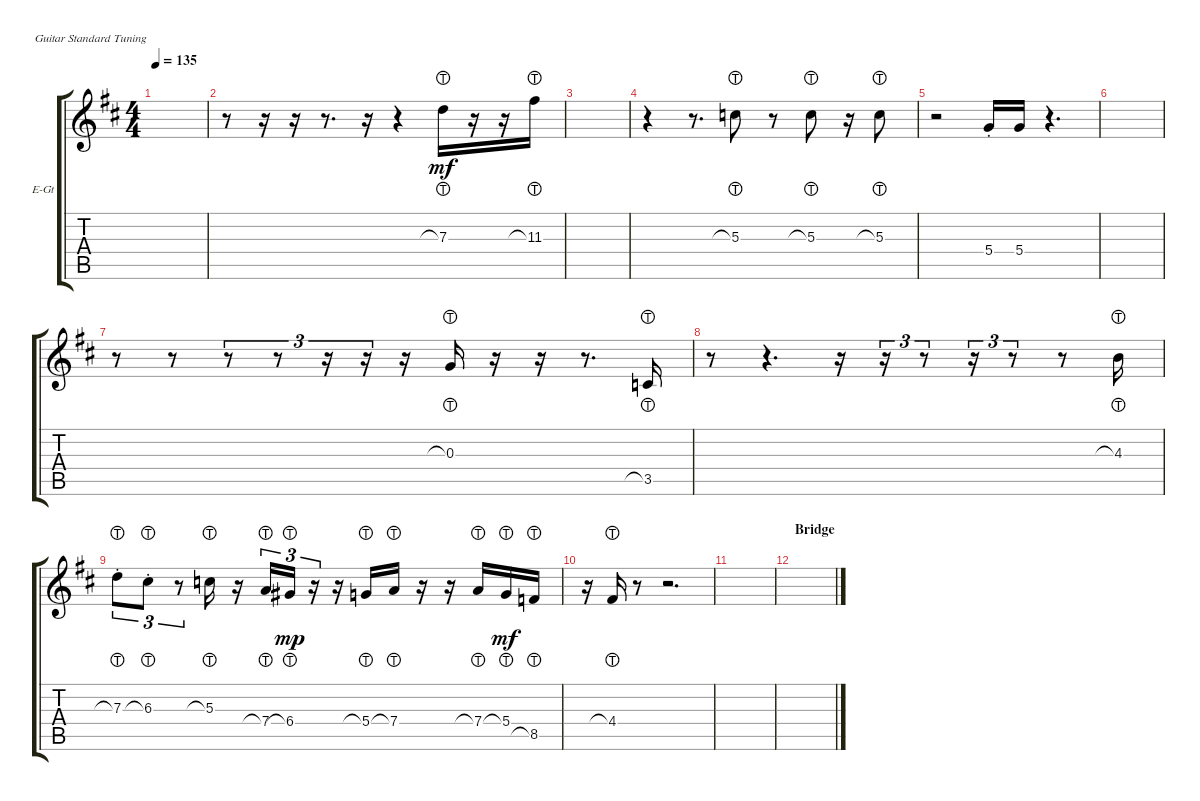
\bracketExtendMode groupsimilarinstruments
\firstSystemTrackNameOrientation horizontal
\otherSystemsTrackNameOrientation horizontal
\track ("Guitar2" "E-Gt") {instrument electricguitarclean}
\staff {score tabs}
\tuning (E4 B3 G3 D3 A2 E2)
\ts (4 4)
\tempo 135
\clef g2
\ks d
|
r.8 r.16 r.16 r.8{d} r.16 r.4 7.3{lht}.16{dy mf} r.16 r.16 11.3{lht}.16 |
|
r.4 r.8{d} 5.3{lht}.8 r.8 5.3{lht}.8 r.16 5.3{lht}.8 |
r.2 5.4{st}.16 5.4.16 r.4{d} |
|
r.8 r.8 r.8{tu (3 2)} r.8{tu (3 2)} r.16{tu (3 2)} r.16{tu (3 2)} r.16 0.3{lht}.16 r.16 r.16 r.8{d} 3.5{lht}.16 |
r.8 r.4{d} r.16 r.16{tu (3 2)} r.8{tu (3 2)} r.16{tu (3 2)} r.8{tu (3 2)} r.8 4.3{lht}.16 |
7.3{lht st}.8{tu (3 2)} 6.3{lht st}.8{tu (3 2)} r.8{tu (3 2)} 5.3{lht}.16 r.16 7.4{lht}.16{tu (3 2)} 6.4{lht}.16{tu (3 2) dy mp} r.16{tu (3 2)} r.16 5.4{lht}.16 7.4{lht}.16 r.16 r.16 7.4{lht}.16 5.4{lht}.16{dy mf} 8.5{lht}.16 |
r.16 4.4{lht}.16 r.8 r.2{d} |
|
\section ("" "Bridge")
